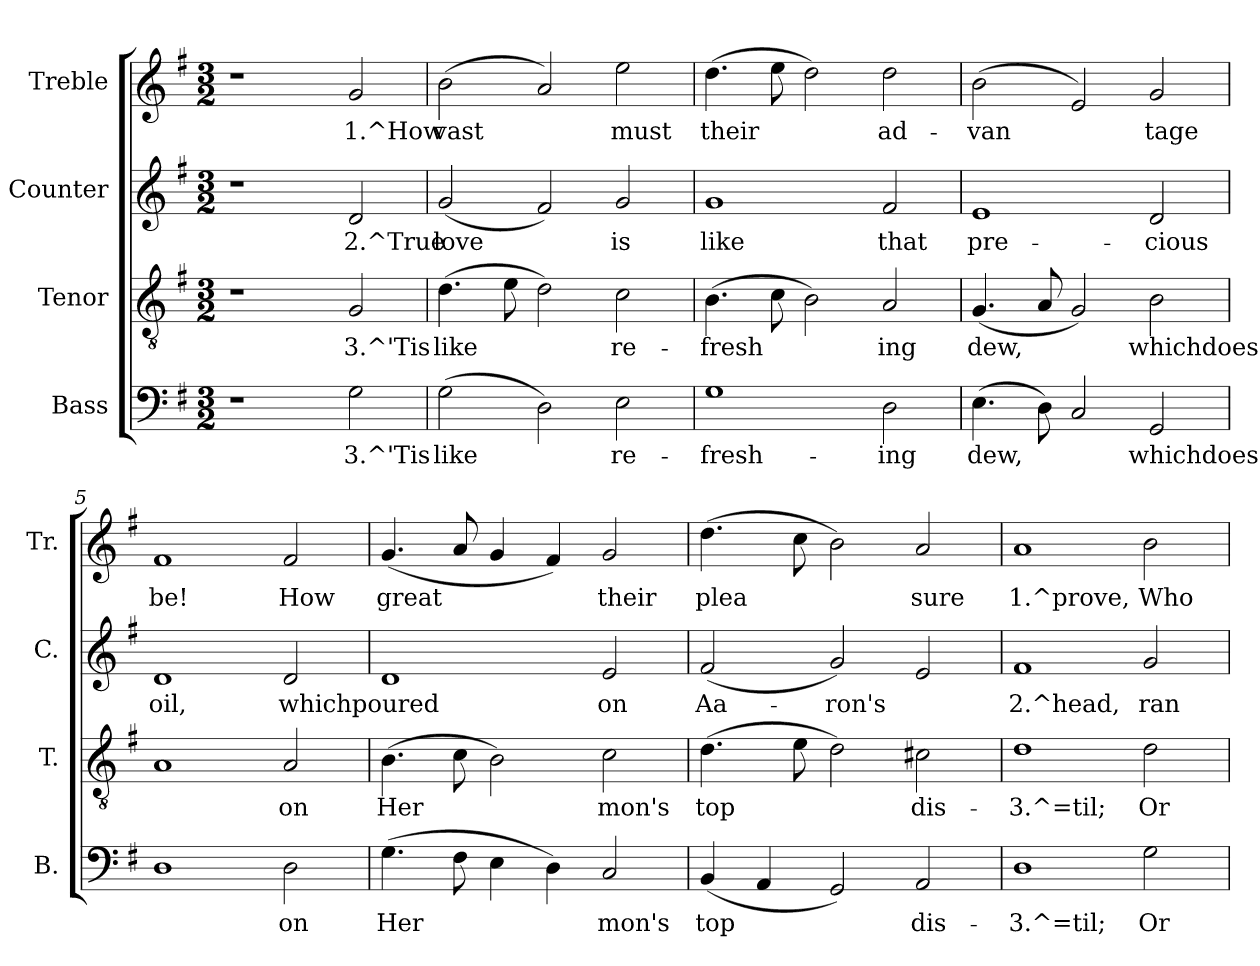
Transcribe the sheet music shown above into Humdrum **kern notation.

**kern	**text	**kern	**text	**kern	**text	**kern	**text
*part4	*part4	*part3	*part3	*part2	*part2	*part1	*part1
*staff4	*staff4	*staff3	*staff3	*staff2	*staff2	*staff1	*staff1
*I"Bass	*	*I"Tenor	*	*I"Counter	*	*I"Treble	*
*I'B.	*	*I'T.	*	*I'C.	*	*I'Tr.	*
!!LO:PB:g=z
*stria5	*	*stria5	*	*stria5	*	*stria5	*
*clefF4	*	*clefGv2	*	*clefG2	*	*clefG2	*
*k[f#]	*	*k[f#]	*	*k[f#]	*	*k[f#]	*
*G:	*	*G:	*	*G:	*	*G:	*
*M3/2	*	*M3/2	*	*M3/2	*	*M3/2	*
=1	=1	=1	=1	=1	=1	=1	=1
1r	.	1r	.	1r	.	1r	.
!	!LO:LY:a:rj	!	!LO:LY:b:rj	!	!LO:LY:b:rj	!	!LO:LY:b:rj
2G\	3.^'Tis	2G/	3.^'Tis	2d/	2.^True	2g/	1.^How
=2	=2	=2	=2	=2	=2	=2	=2
!	!LO:LY:a:rj	!	!LO:LY:b:rj	!	!LO:LY:b:rj	!	!LO:LY:b:rj
(>2G\	like	(>4.d\	like	(<2g/	love	(>2b\	vast
!	!	!	!LO:LY:b:rj	!	!	!	!
.	.	8e\	.	.	.	.	.
!	!LO:LY:a:rj	!	!LO:LY:b:rj	!	!LO:LY:b:rj	!	!LO:LY:b:rj
2D\)	.	2d\)	.	2f#/)	.	2a/)	.
!	!LO:LY:a:rj	!	!LO:LY:b:rj	!	!LO:LY:b:rj	!	!LO:LY:b:rj
2E\	re-	2c\	re-	2g/	is	2ee\	must
=3	=3	=3	=3	=3	=3	=3	=3
!	!LO:LY:a:rj	!	!LO:LY:b:rj	!	!LO:LY:b:rj	!	!LO:LY:b:rj
1G	-fresh-	(>4.B\	-fresh-	1g	like	(>4.dd\	their
!	!	!	!LO:LY:b:rj	!	!	!	!LO:LY:b:rj
.	.	8c\	--	.	.	8ee\	.
!	!	!	!LO:LY:b:rj	!	!	!	!LO:LY:b:rj
.	.	2B\)	--	.	.	2dd\)	.
!	!LO:LY:a:rj	!	!LO:LY:b:rj	!	!LO:LY:b:rj	!	!LO:LY:b:rj
2D\	-ing	2A/	-ing	2f#/	that	2dd\	ad-
=4	=4	=4	=4	=4	=4	=4	=4
!	!LO:LY:a:rj	!	!LO:LY:b:rj	!	!LO:LY:b:rj	!	!LO:LY:b:rj
(>4.E\	dew,	(<4.G/	dew,	1e	pre-	(>2b\	-van-
!	!LO:LY:a:rj	!	!LO:LY:b:rj	!	!	!	!
8D\)	.	8A/	.	.	.	.	.
!	!LO:LY:a:rj	!	!LO:LY:b:rj	!	!	!	!LO:LY:b:rj
2C/	.	2G/)	.	.	.	2e/)	--
!	!LO:LY:a:rj	!	!LO:LY:b:rj	!	!LO:LY:b:rj	!	!LO:LY:b:rj
2GG/	whichdoes	2B\	whichdoes	2d/	-cious	2g/	-tage
=5	=5	=5	=5	=5	=5	=5	=5
!	!LO:LY:a:rj	!	!LO:LY:b:rj	!	!LO:LY:b:rj	!	!LO:LY:b:rj
1D	.	1A	.	1d	oil,	1f#	be!
!	!LO:LY:a:rj	!	!LO:LY:b:rj	!	!LO:LY:b:rj	!	!LO:LY:b:rj
2D\	on	2A/	on	2d/	whichpoured	2f#/	How
=6	=6	=6	=6	=6	=6	=6	=6
!	!LO:LY:a:rj	!	!LO:LY:b:rj	!	!LO:LY:b:rj	!	!LO:LY:b:rj
(>4.G\	Her-	(>4.B\	Her-	1d	.	(<4.g/	great
!	!LO:LY:a:rj	!	!LO:LY:b:rj	!	!	!	!LO:LY:b:rj
8F#\	--	8c\	--	.	.	8a/	.
!	!LO:LY:a:rj	!	!LO:LY:b:rj	!	!	!	!LO:LY:b:rj
4E\	--	2B\)	--	.	.	4g/	.
!	!LO:LY:a:rj	!	!	!	!	!	!LO:LY:b:rj
4D\)	--	.	.	.	.	4f#/)	.
!	!LO:LY:a:rj	!	!LO:LY:b:rj	!	!LO:LY:b:rj	!	!LO:LY:b:rj
2C/	-mon's	2c\	-mon's	2e/	on	2g/	their
=7	=7	=7	=7	=7	=7	=7	=7
!	!LO:LY:a:rj	!	!LO:LY:b:rj	!	!LO:LY:b:rj	!	!LO:LY:b:rj
(<4BB/	top	(>4.d\	top	(<2f#/	Aa-	(>4.dd\	plea-
!	!LO:LY:a:rj	!	!	!	!	!	!
4AA/	.	.	.	.	.	.	.
!	!	!	!LO:LY:b:rj	!	!	!	!LO:LY:b:rj
.	.	8e\	.	.	.	8cc\	--
!	!LO:LY:a:rj	!	!LO:LY:b:rj	!	!LO:LY:b:rj	!	!LO:LY:b:rj
2GG/)	.	2d\)	.	2g/)	-ron's	2b\)	--
!	!LO:LY:a:rj	!	!LO:LY:b:rj	!	!LO:LY:b:rj	!	!LO:LY:b:rj
2AA/	dis-	2c#X\	dis-	2e/	.	2a/	-sure
!!LO:LB:g=z
=8	=8	=8	=8	=8	=8	=8	=8
!	!LO:LY:a:rj	!	!LO:LY:b:rj	!	!LO:LY:b:rj	!	!LO:LY:b:rj
1D	-3.^=til;	1d	-3.^=til;	1f#	2.^head,	1a	1.^prove,
!	!LO:LY:a:rj	!	!LO:LY:b:rj	!	!LO:LY:b:rj	!	!LO:LY:b:rj
2G\	Or	2d\	Or	2g/	ran	2b\	Who
=	=	=	=	=	=	=	=
*-	*-	*-	*-	*-	*-	*-	*-
